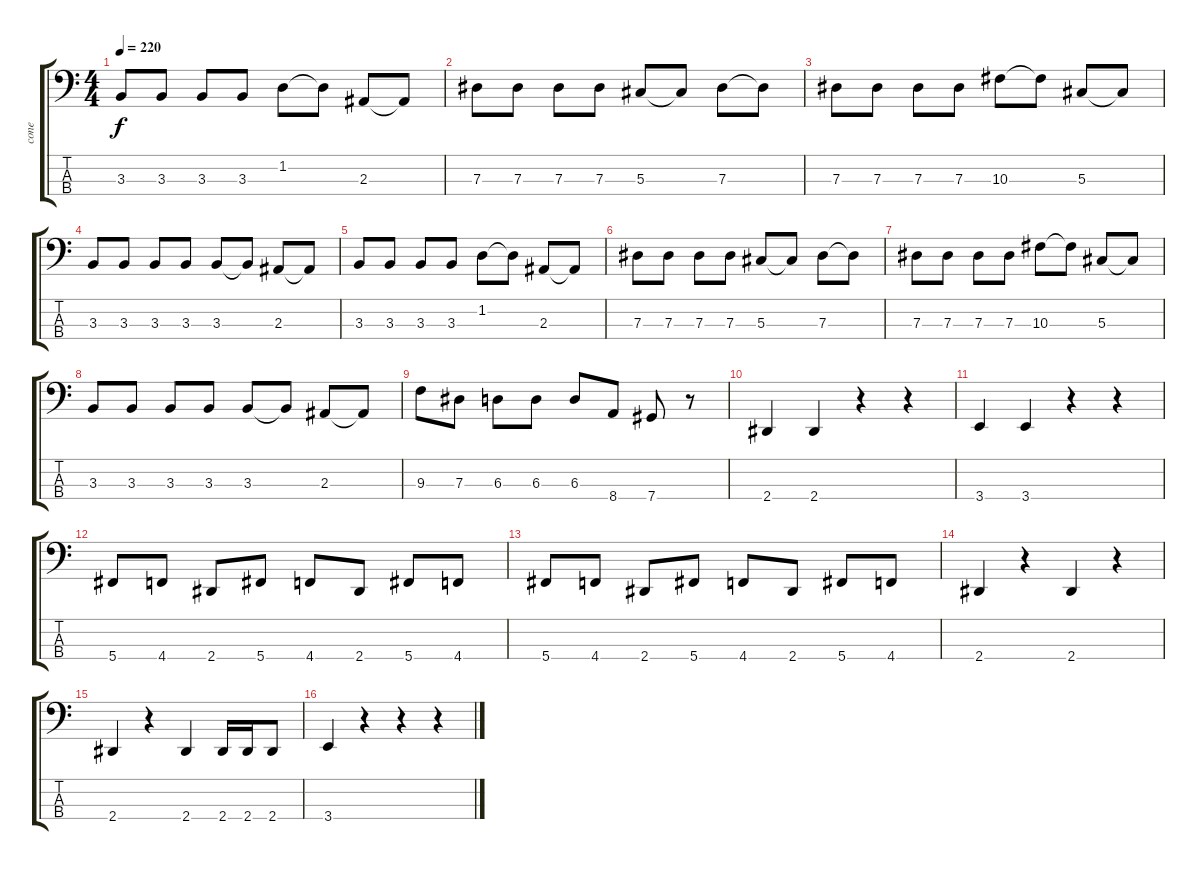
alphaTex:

\track ("cone" "cone") {instrument electricbasspick}
\staff {score tabs}
\tuning (Gb2 Db2 Ab1 Db1) {hide}
\ts (4 4)
\tempo 220
\clef f4
\ks c
3.3.8{dy f} 3.3.8 3.3.8 3.3.8 1.2.8 1.2{t}.8 2.3.8 2.3{t}.8 |
7.3.8 7.3.8 7.3.8 7.3.8 5.3.8 5.3{t}.8 7.3.8 7.3{t}.8 |
7.3.8 7.3.8 7.3.8 7.3.8 10.3.8 10.3{t}.8 5.3.8 5.3{t}.8 |
3.3.8 3.3.8 3.3.8 3.3.8 3.3.8 3.3{t}.8 2.3.8 2.3{t}.8 |
3.3.8 3.3.8 3.3.8 3.3.8 1.2.8 1.2{t}.8 2.3.8 2.3{t}.8 |
7.3.8 7.3.8 7.3.8 7.3.8 5.3.8 5.3{t}.8 7.3.8 7.3{t}.8 |
7.3.8 7.3.8 7.3.8 7.3.8 10.3.8 10.3{t}.8 5.3.8 5.3{t}.8 |
3.3.8 3.3.8 3.3.8 3.3.8 3.3.8 3.3{t}.8 2.3.8 2.3{t}.8 |
9.3.8 7.3.8 6.3.8 6.3.8 6.3.8 8.4.8 7.4.8 r.8 |
2.4.4 2.4.4 r.4 r.4 |
3.4.4 3.4.4 r.4 r.4 |
5.4.8 4.4.8 2.4.8 5.4.8 4.4.8 2.4.8 5.4.8 4.4.8 |
5.4.8 4.4.8 2.4.8 5.4.8 4.4.8 2.4.8 5.4.8 4.4.8 |
2.4.4 r.4 2.4.4 r.4 |
2.4.4 r.4 2.4.4 2.4.16 2.4.16 2.4.8 |
3.4.4 r.4 r.4 r.4
